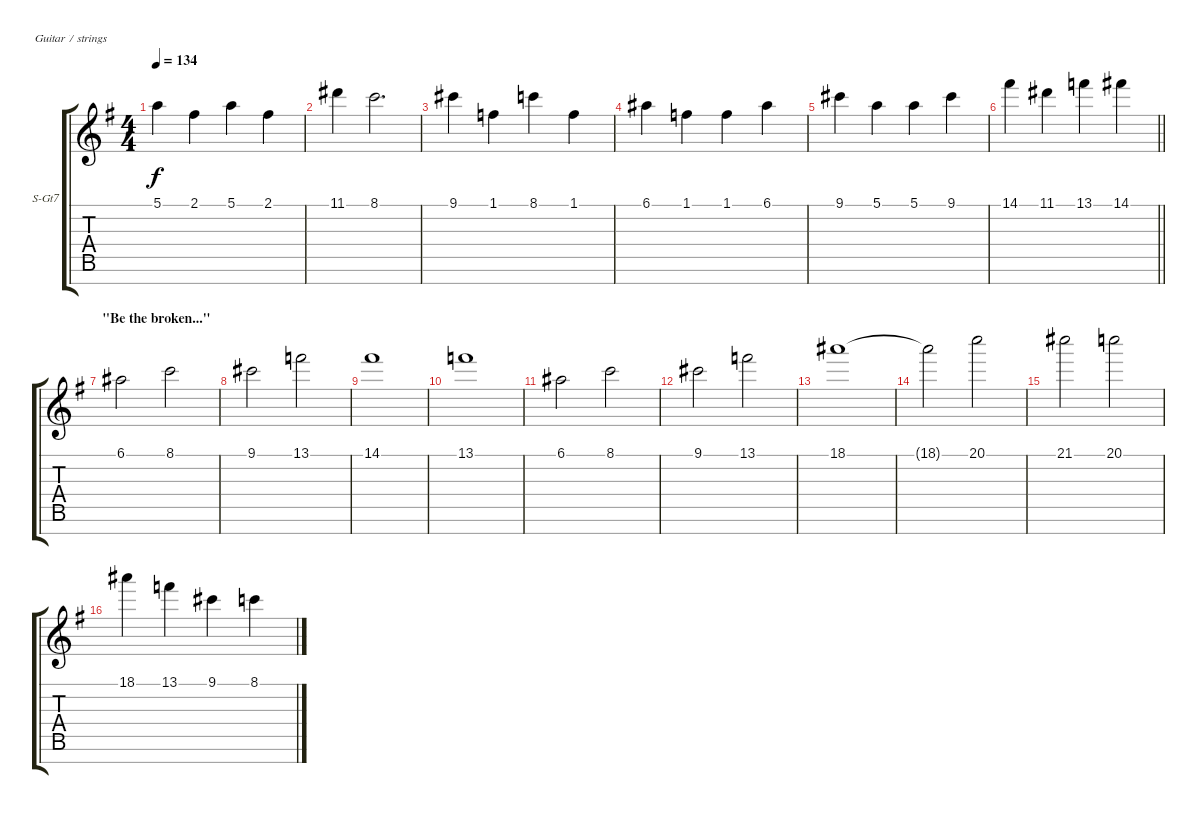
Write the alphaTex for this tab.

\bracketExtendMode groupsimilarinstruments
\firstSystemTrackNameOrientation horizontal
\otherSystemsTrackNameOrientation horizontal
\track ("Keyboard 1 - Brat/Shagrath" "S-Gt7") {instrument stringensemble1}
\staff {score tabs}
\tuning (E4 B3 G3 D3 A2 E2 B1)
\displaytranspose 12
\ts (4 4)
\tempo 134
\clef g2
\ks g
5.1.4{dy f} 2.1.4 5.1.4 2.1.4 |
11.1.4 8.1.2{d} |
9.1.4 1.1.4 8.1.4 1.1.4 |
6.1.4 1.1.4 1.1.4 6.1.4 |
9.1.4 5.1.4 5.1.4 9.1.4 |
\barLineRight lightlight
14.1.4 11.1.4 13.1.4 14.1.4 |
\section ("" "\"Be the broken...\"")
6.1.2 8.1.2 |
9.1.2 13.1.2 |
14.1.1 |
13.1.1 |
6.1.2 8.1.2 |
9.1.2 13.1.2 |
18.1.1 |
18.1{t}.2 20.1.2 |
21.1.2 20.1.2 |
18.1.4 13.1.4 9.1.4 8.1.4
